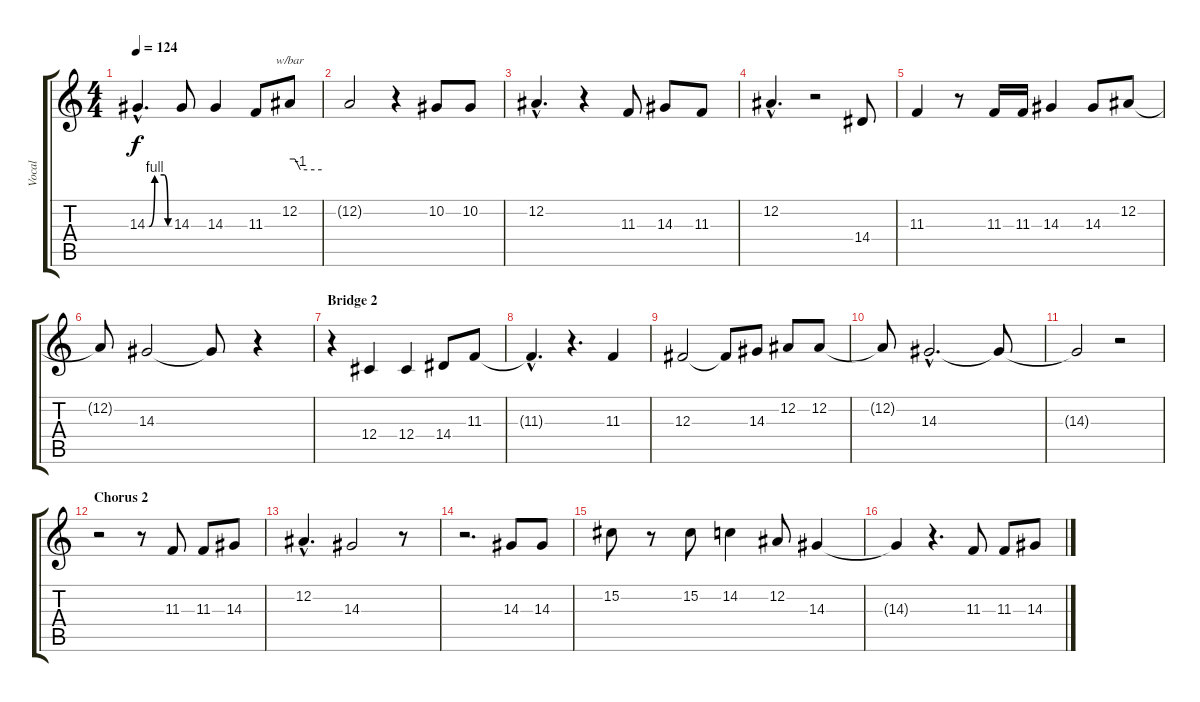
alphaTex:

\track ("Vocal" "Vocal") {instrument viola}
\staff {score tabs}
\tuning (Eb4 Bb3 Gb3 Db3 Ab2 Eb2) {hide}
\ts (4 4)
\tempo 124
\clef g2
\ks c
14.3{be (custom 0 0 5 0 20 4 45 4 55 0 60 0) hac}.4{d dy f} 14.3.8 14.3.4 11.3.8 12.2.8{tbe (custom default 0 0 10 0 20 -4 60 -4)} |
12.2{t}.2 r.4 10.2.8 10.2.8 |
12.2{hac}.4{d} r.4 11.3.8 14.3.8 11.3.8 |
12.2{hac}.4{d} r.2 14.4.8 |
11.3.4 r.8 11.3.16 11.3.16 14.3.4 14.3.8 12.2.8 |
12.2{t}.8 14.3.2 14.3{t}.8 r.4 |
\section ("" "Bridge 2")
r.4 12.4.4 12.4.4 14.4.8 11.3.8 |
11.3{hac t}.4{d} r.4{d} 11.3.4 |
12.3.2 12.3{t}.8 14.3.8 12.2.8 12.2.8 |
12.2{t}.8 14.3{hac}.2{d} 14.3{t}.8 |
14.3{t}.2 r.2 |
\section ("" "Chorus 2")
r.2 r.8 11.3.8 11.3.8 14.3.8 |
12.2{hac}.4{d} 14.3.2 r.8 |
r.2{d} 14.3.8 14.3.8 |
15.2.8 r.8 15.2.8 14.2.4 12.2.8 14.3.4 |
14.3{t}.4 r.4{d} 11.3.8 11.3.8 14.3.8
